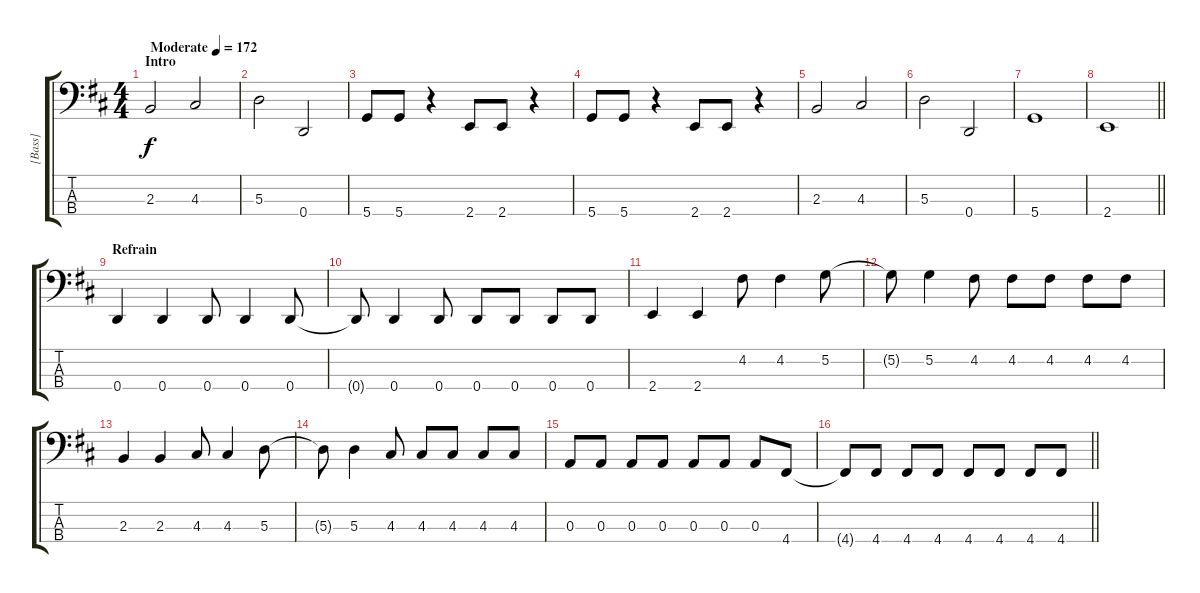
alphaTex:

\track ("[Bass]" "[Bass]") {instrument electricbassfinger}
\staff {score tabs}
\tuning (G2 D2 A1 D1) {hide}
\ts (4 4)
\section ("" "Intro")
\tempo (172 "Moderate")
\clef f4
\ks d
2.3.2{dy f instrument electricbassfinger} 4.3.2 |
5.3.2 0.4.2 |
5.4.8 5.4.8 r.4 2.4.8 2.4.8 r.4 |
5.4.8 5.4.8 r.4 2.4.8 2.4.8 r.4 |
2.3.2 4.3.2 |
5.3.2 0.4.2 |
5.4.1 |
\barLineRight lightlight
2.4.1 |
\section ("" "Refrain")
0.4.4 0.4.4 0.4.8 0.4.4 0.4.8 |
0.4{t}.8 0.4.4 0.4.8 0.4.8 0.4.8 0.4.8 0.4.8 |
2.4.4 2.4.4 4.2.8 4.2.4 5.2.8 |
5.2{t}.8 5.2.4 4.2.8 4.2.8 4.2.8 4.2.8 4.2.8 |
2.3.4 2.3.4 4.3.8 4.3.4 5.3.8 |
5.3{t}.8 5.3.4 4.3.8 4.3.8 4.3.8 4.3.8 4.3.8 |
0.3.8 0.3.8 0.3.8 0.3.8 0.3.8 0.3.8 0.3.8 4.4.8 |
\barLineRight lightlight
4.4{t}.8 4.4.8 4.4.8 4.4.8 4.4.8 4.4.8 4.4.8 4.4.8
